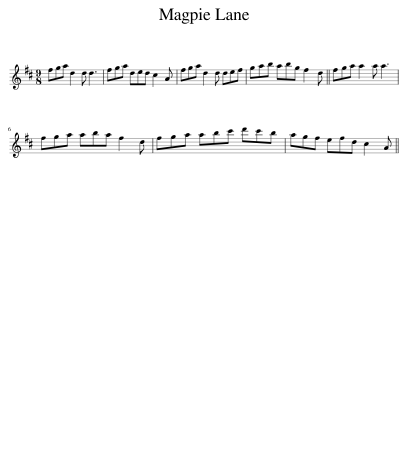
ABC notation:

X:1
L:1/8
M:9/8
I:linebreak $
K:D
V:1 treble
V:1
 fga d2 d d3 | fga ded c2 A | fga d2 d def | gab abg f2 d || fga a2 a a3 |$ %5
 fga aba f2 d | fga abc' d'c'b | agf efd c2 A || %8
